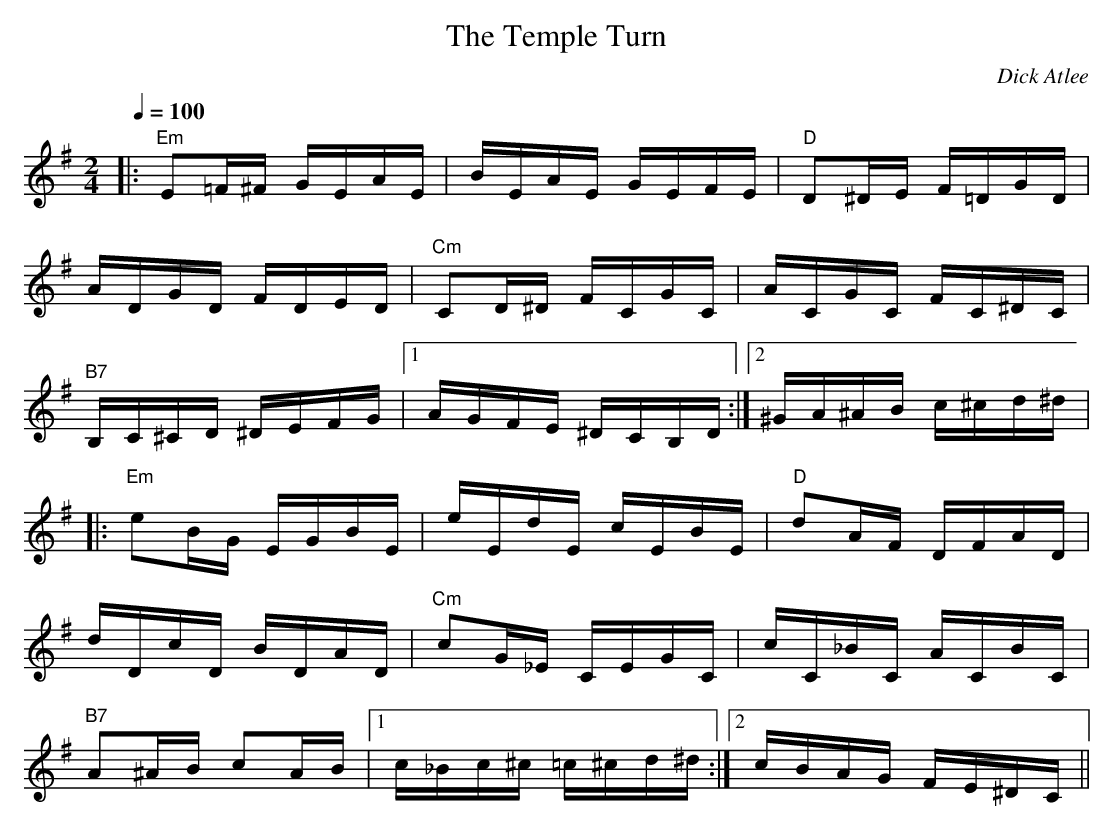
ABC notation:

X:1
T:The Temple Turn
M:2/4
L:1/16
Q:1/4=100
C:Dick Atlee
K:Em
|: "Em" E2=F^F GEAE | BEAE GEFE | "D" D2^DE F=DGD | !
ADGD FDED | "Cm" C2D^D FCGC | ACGC FC^DC | !
"B7" B,C^CD ^DEFG |[1 AGFE ^DCB,D :|[2 ^GA^AB c^cd^d | !
|: "Em" e2BG EGBE | eEdE cEBE | "D" d2AF DFAD | !
dDcD BDAD | "Cm" c2G_E CEGC | cC_BC ACBC | !
"B7" A2^AB c2AB |[1 c_Bc^c =c^cd^d :|[2 cBAG FE^DC ||
